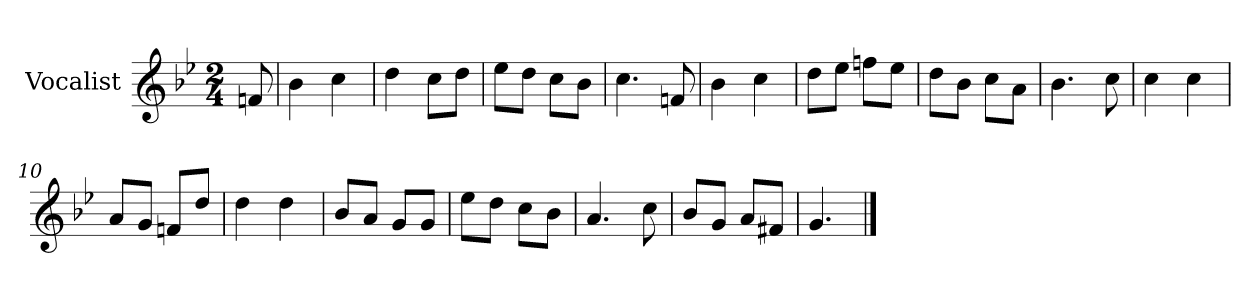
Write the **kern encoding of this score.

**kern
*part1
*staff1
*I"Vocalist
*k[b-e-]
*g:
*M2/4
=
8fn
=1
4b-
4cc
=2
4dd
8ccL
8ddJ
=3
8ee-L
8ddJ
8ccL
8b-J
=4
4.cc
8fn
=5
4b-
4cc
=6
8ddL
8ee-J
8ffnL
8ee-J
=7
8ddL
8b-J
8ccL
8aJ
=8
4.b-
8cc
=9
4cc
4cc
=10
8aL
8gJ
8fnL
8ddJ
=11
4dd
4dd
=12
8b-L
8aJ
8gL
8gJ
=13
8ee-L
8ddJ
8ccL
8b-J
=14
4.a
8cc
=15
8b-L
8gJ
8aL
8f#XJ
=16
4.g
==
*-
